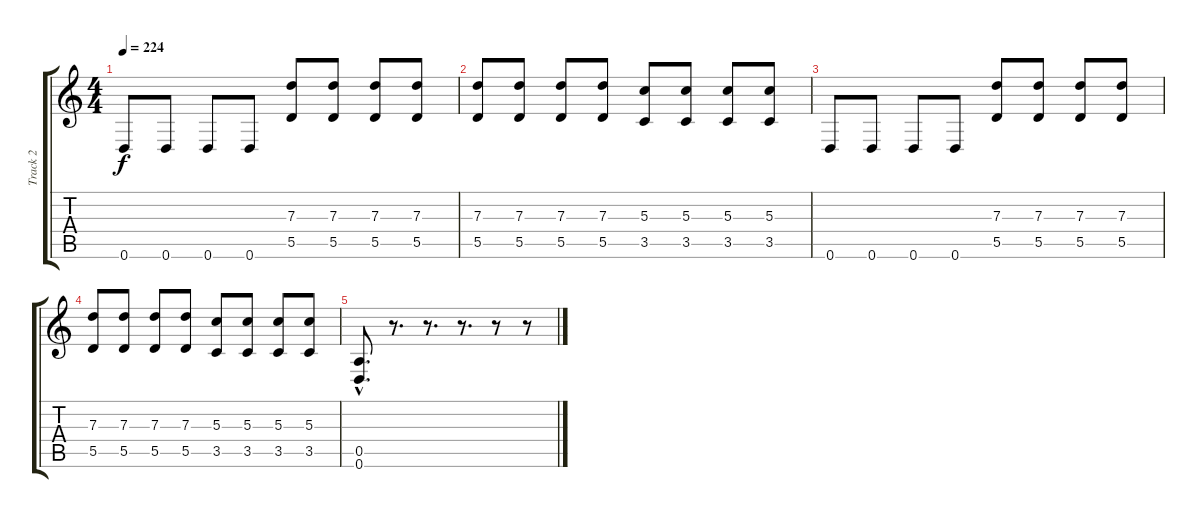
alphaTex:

\track ("Track 2" "Track 2") {instrument distortionguitar}
\staff {score tabs}
\tuning (E4 B3 G3 D3 A2 D2) {hide}
\ts (4 4)
\tempo 224
\clef g2
\ks c
0.6.8{dy f} 0.6.8 0.6.8 0.6.8 (7.3 5.5).8 (7.3 5.5).8 (7.3 5.5).8 (7.3 5.5).8 |
(7.3 5.5).8 (7.3 5.5).8 (7.3 5.5).8 (7.3 5.5).8 (5.3 3.5).8 (5.3 3.5).8 (5.3 3.5).8 (5.3 3.5).8 |
0.6.8 0.6.8 0.6.8 0.6.8 (7.3 5.5).8 (7.3 5.5).8 (7.3 5.5).8 (7.3 5.5).8 |
(7.3 5.5).8 (7.3 5.5).8 (7.3 5.5).8 (7.3 5.5).8 (5.3 3.5).8 (5.3 3.5).8 (5.3 3.5).8 (5.3 3.5).8 |
(0.5{hac} 0.6{hac}).8{d} r.8{d} r.8{d} r.8{d} r.8 r.8
